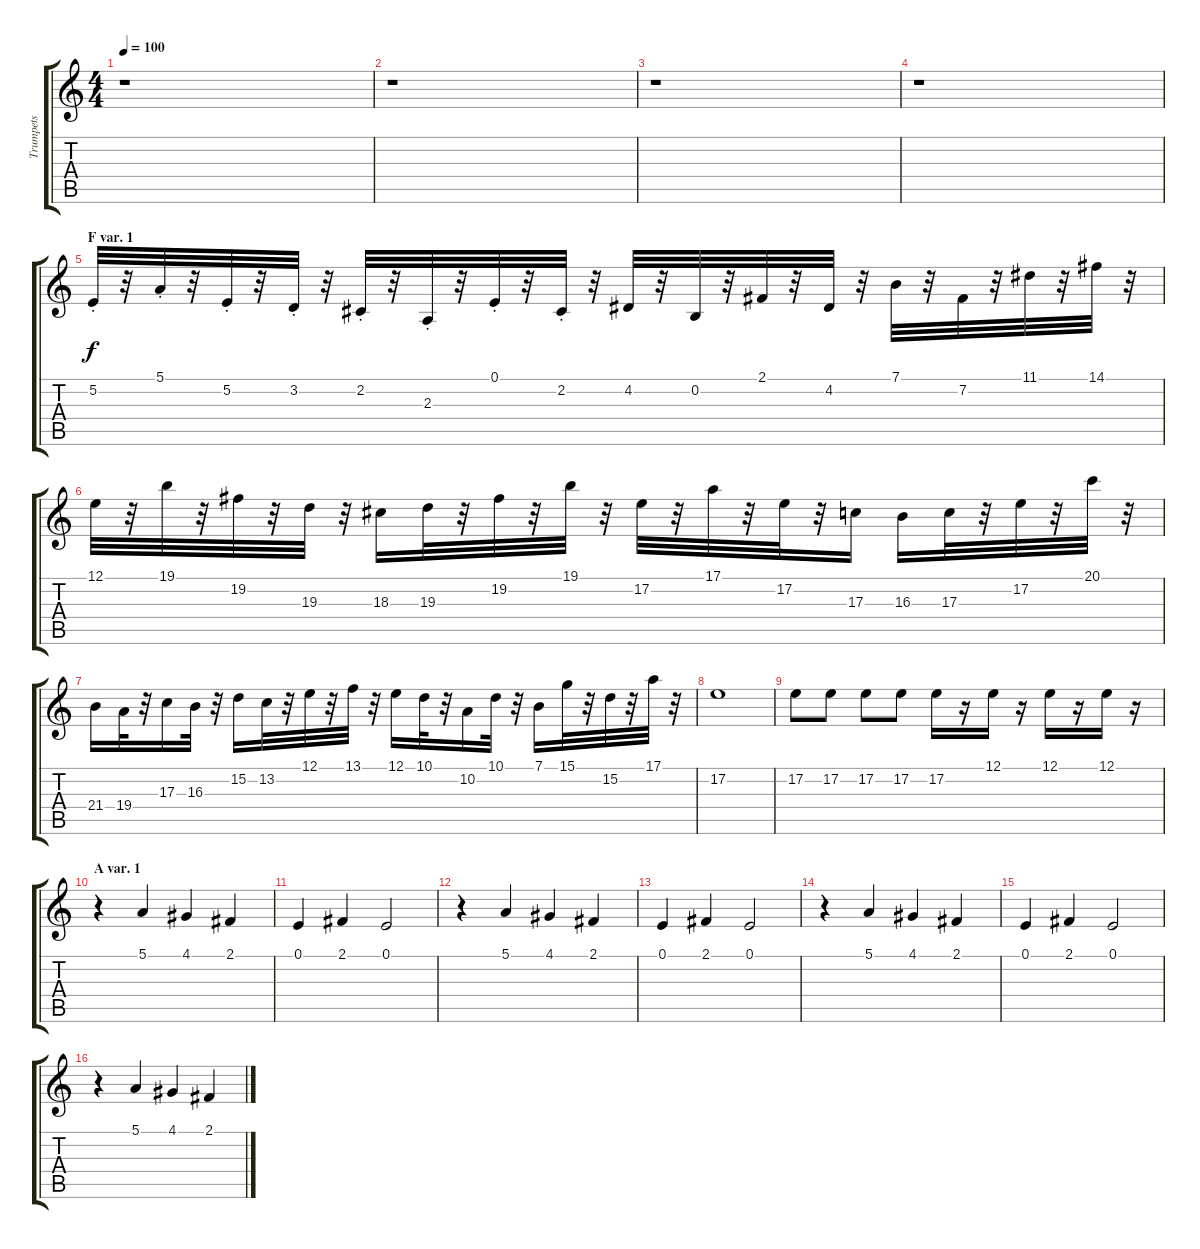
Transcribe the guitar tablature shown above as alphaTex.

\track ("Trumpets" "Trumpets") {instrument trumpet}
\staff {score tabs}
\tuning (E4 B3 G3 D3 A2 E2) {hide}
\ts (4 4)
\tempo 100
\clef g2
\ks c
r.1{dy f} |
r.1 |
r.1 |
r.1 |
\section ("" "F var. 1")
5.2{st}.32 r.32 5.1{st}.32 r.32 5.2{st}.32 r.32 3.2{st}.32 r.32 2.2{st}.32 r.32 2.3{st}.32 r.32 0.1{st}.32 r.32 2.2{st}.32 r.32 4.2.32 r.32 0.2.32 r.32 2.1.32 r.32 4.2.32 r.32 7.1.32 r.32 7.2.32 r.32 11.1.32 r.32 14.1.32 r.32 |
12.1.32 r.32 19.1.32 r.32 19.2.32 r.32 19.3.32 r.32 18.3.16 19.3.32 r.32 19.2.32 r.32 19.1.32 r.32 17.2.32 r.32 17.1.32 r.32 17.2.32 r.32 17.3.16 16.3.16 17.3.32 r.32 17.2.32 r.32 20.1.32 r.32 |
21.4.16 19.4.32 r.32 17.3.16 16.3.32 r.32 15.2.16 13.2.32 r.32 12.1.32 r.32 13.1.32 r.32 12.1.16 10.1.32 r.32 10.2.16 10.1.32 r.32 7.1.16 15.1.32 r.32 15.2.32 r.32 17.1.32 r.32 |
17.2.1 |
17.2.8 17.2.8 17.2.8 17.2.8 17.2.16 r.16 12.1.16 r.16 12.1.16 r.16 12.1.16 r.16 |
\section ("" "A var. 1")
r.4 5.1.4 4.1.4 2.1.4 |
0.1.4 2.1.4 0.1.2 |
r.4 5.1.4 4.1.4 2.1.4 |
0.1.4 2.1.4 0.1.2 |
r.4 5.1.4 4.1.4 2.1.4 |
0.1.4 2.1.4 0.1.2 |
r.4 5.1.4 4.1.4 2.1.4
